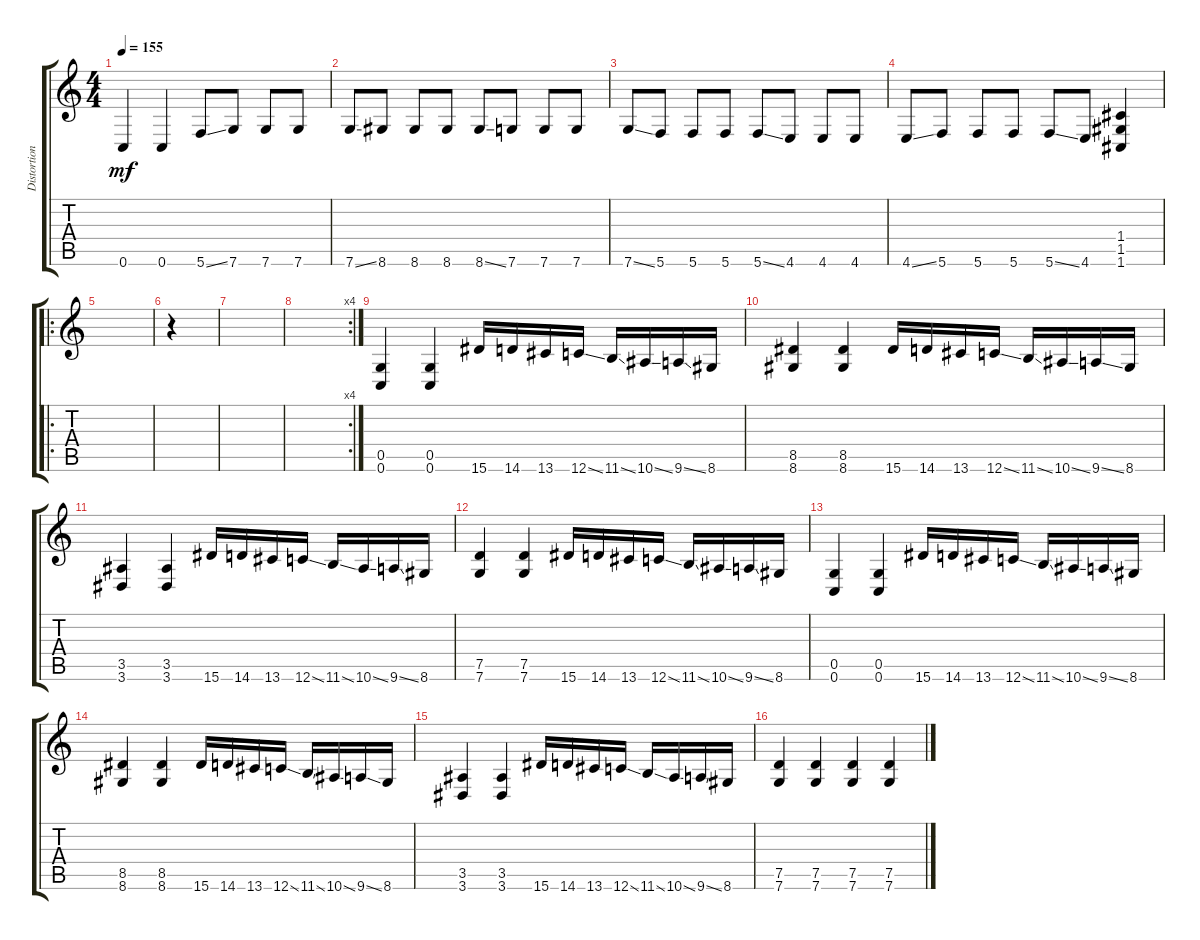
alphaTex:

\track ("Distortion Guitar" "Distortion") {instrument distortionguitar}
\staff {score tabs}
\tuning (D4 A3 F3 C3 G2 C2) {hide}
\ts (4 4)
\tempo 155
\clef g2
\ks c
0.6.4{dy mf} 0.6.4 5.6{ss}.8 7.6.8 7.6.8 7.6.8 |
7.6{ss}.8 8.6.8 8.6.8 8.6.8 8.6{ss}.8 7.6.8 7.6.8 7.6.8 |
7.6{ss}.8 5.6.8 5.6.8 5.6.8 5.6{ss}.8 4.6.8 4.6.8 4.6.8 |
4.6{ss}.8 5.6.8 5.6.8 5.6.8 5.6{ss}.8 4.6.8 (1.4 1.5 1.6).4 |
\ro
|
r.4 |
|
\rc 4
|
(0.5 0.6).4 (0.5 0.6).4 15.6.16 14.6.16 13.6.16 12.6{ss}.16 11.6{ss}.16 10.6{ss}.16 9.6{ss}.16 8.6.16 |
(8.5 8.6).4 (8.5 8.6).4 15.6.16 14.6.16 13.6.16 12.6{ss}.16 11.6{ss}.16 10.6{ss}.16 9.6{ss}.16 8.6.16 |
(3.5 3.6).4 (3.5 3.6).4 15.6.16 14.6.16 13.6.16 12.6{ss}.16 11.6{ss}.16 10.6{ss}.16 9.6{ss}.16 8.6.16 |
(7.5 7.6).4 (7.5 7.6).4 15.6.16 14.6.16 13.6.16 12.6{ss}.16 11.6{ss}.16 10.6{ss}.16 9.6{ss}.16 8.6.16 |
(0.5 0.6).4 (0.5 0.6).4 15.6.16 14.6.16 13.6.16 12.6{ss}.16 11.6{ss}.16 10.6{ss}.16 9.6{ss}.16 8.6.16 |
(8.5 8.6).4 (8.5 8.6).4 15.6.16 14.6.16 13.6.16 12.6{ss}.16 11.6{ss}.16 10.6{ss}.16 9.6{ss}.16 8.6.16 |
(3.5 3.6).4 (3.5 3.6).4 15.6.16 14.6.16 13.6.16 12.6{ss}.16 11.6{ss}.16 10.6{ss}.16 9.6{ss}.16 8.6.16 |
(7.5 7.6).4 (7.5 7.6).4 (7.5 7.6).4 (7.5 7.6).4
